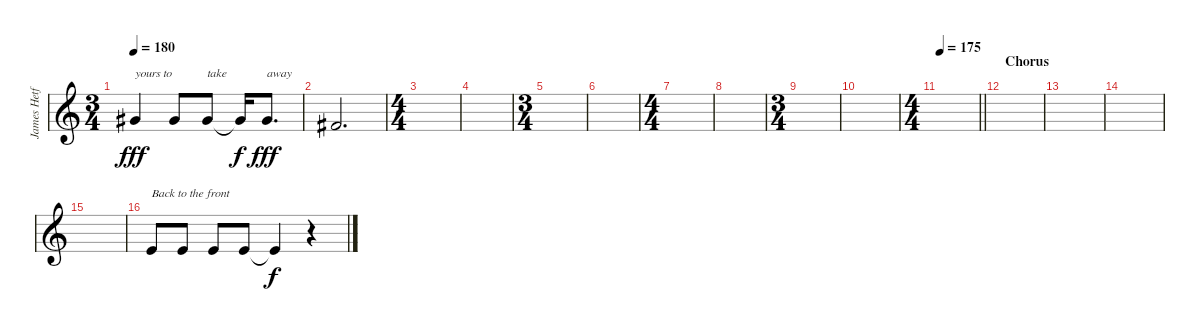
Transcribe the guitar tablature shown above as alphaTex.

\track ("James Hetfield (Vocal)" "James Hetf") {instrument lead6voice}
\staff {score}
\tuning (E4 B3 G3 D3 A2 E2) {hide}
\ts (3 4)
\tempo 180
\clef g2
\ks c
4.1.4{txt "yours to" dy fff} 4.1.8 4.1.8{txt "take"} 4.1{t}.16{dy f} 4.1.8{d txt "away" dy fff} |
2.1.2{d} |
\ts (4 4)
|
|
\ts (3 4)
|
|
\ts (4 4)
|
|
\ts (3 4)
|
|
\ts (4 4)
\tempo 175
\barLineRight lightlight
|
\section ("" "Chorus")
|
|
|
|
5.2.8{txt "Back to the front"} 5.2.8 5.2.8 5.2.8 5.2{t}.4{dy f} r.4
